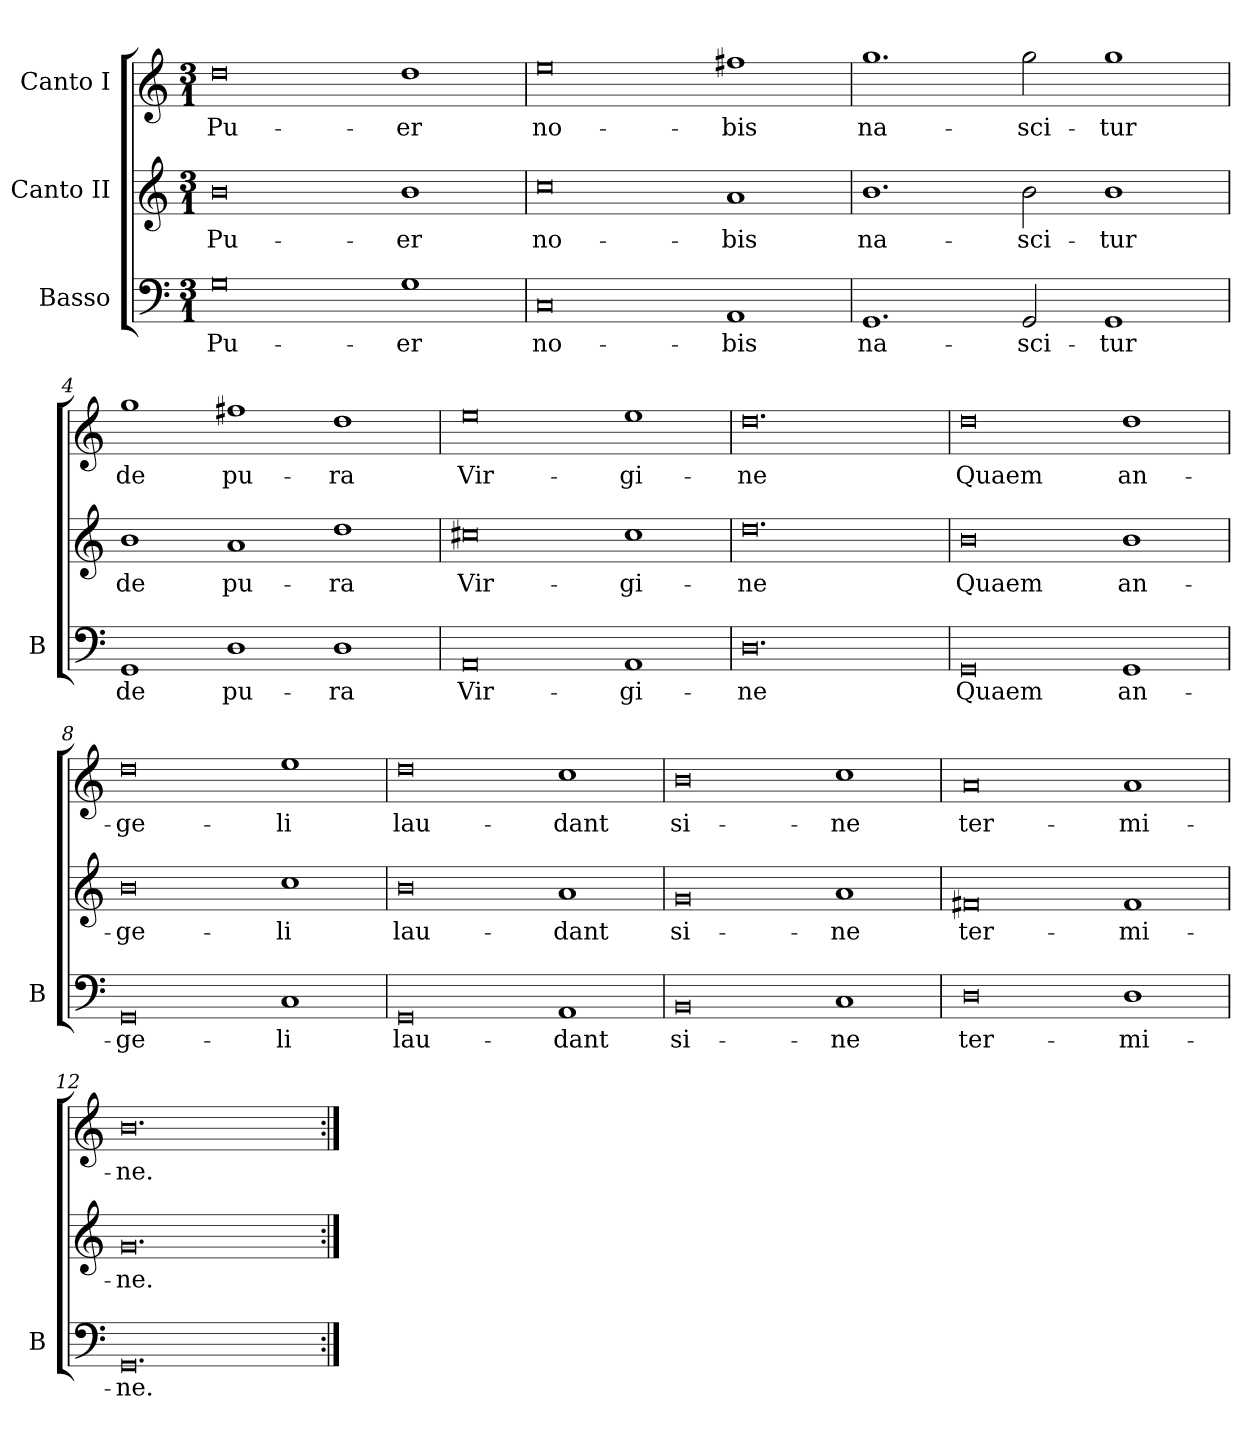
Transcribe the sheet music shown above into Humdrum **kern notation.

**kern	**text	**kern	**text	**kern	**text
*part3	*part3	*part2	*part2	*part1	*part1
*staff3	*staff3	*staff2	*staff2	*staff1	*staff1
*I"Basso	*	*I"Canto II	*	*I"Canto I	*
*I'B	*	*	*	*	*
*clefF4	*	*clefG2	*	*clefG2	*
*k[]	*	*k[]	*	*k[]	*
*M3/1	*	*M3/1	*	*M3/1	*
=1	=1	=1	=1	=1	=1
0G	Pu-	0b	Pu-	0dd	Pu-
1G	-er	1b	-er	1dd	-er
=2	=2	=2	=2	=2	=2
0C	no-	0cc	no-	0ee	no-
1AA	-bis	1a	-bis	1ff#X	-bis
=3	=3	=3	=3	=3	=3
1.GG	na-	1.b	na-	1.gg	na-
2GG/	-sci-	2b\	-sci-	2gg\	-sci-
1GG	-tur	1b	-tur	1gg	-tur
=4	=4	=4	=4	=4	=4
1GG	de	1b	de	1gg	de
1D	pu-	1a	pu-	1ff#X	pu-
1D	-ra	1dd	-ra	1dd	-ra
=5	=5	=5	=5	=5	=5
0AA	Vir-	0cc#X	Vir-	0ee	Vir-
1AA	-gi-	1cc#	-gi-	1ee	-gi-
=6	=6	=6	=6	=6	=6
0.D	-ne	0.dd	-ne	0.dd	-ne
=	=	=	=	=	=
0GG	Quaem	0b	Quaem	0dd	Quaem
1GG	an-	1b	an-	1dd	an-
=8	=8	=8	=8	=8	=8
0GG	-ge-	0b	-ge-	0dd	-ge-
1C	-li	1cc	-li	1ee	-li
=9	=9	=9	=9	=9	=9
0GG	lau-	0b	lau-	0dd	lau-
1AA	-dant	1a	-dant	1cc	-dant
=10	=10	=10	=10	=10	=10
0BB	si-	0g	si-	0b	si-
1C	-ne	1a	-ne	1cc	-ne
=11	=11	=11	=11	=11	=11
0D	ter-	0f#X	ter-	0a	ter-
1D	-mi-	1f#	-mi-	1a	-mi-
=12	=12	=12	=12	=12	=12
0.GG	-ne.	0.g	-ne.	0.b	-ne.
=:|!	=:|!	=:|!	=:|!	=:|!	=:|!
*-	*-	*-	*-	*-	*-
